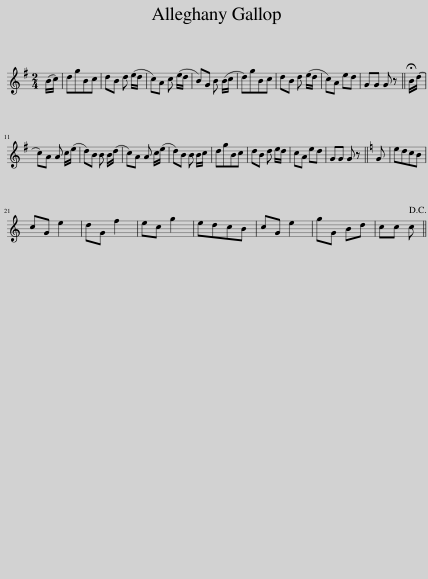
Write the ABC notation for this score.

X:1
L:1/8
M:2/4
I:linebreak $
K:G
V:1 treble
V:1
 (B/c/) | dgBc | dB d (e/d/ | c)A c (e/d/ | B)G B (B/c/ | %5
 d)gBc | dB d (e/d/ | c)A ed | GG G z || !fermata!B/(d/ |$ %10
 c)A A c/(e/ | d)B B B/(d/ | c)A A c/(e/ | d)B B B/c/ | dgBc | %15
 dB d e/d/ | cA ed | GG G z ||[K:C] G | edcB |$ %20
 cG e2 | dG f2 | ec g2 | edcB | cG e2 | %25
 gG Bd | cc c!D.C.! || %27
